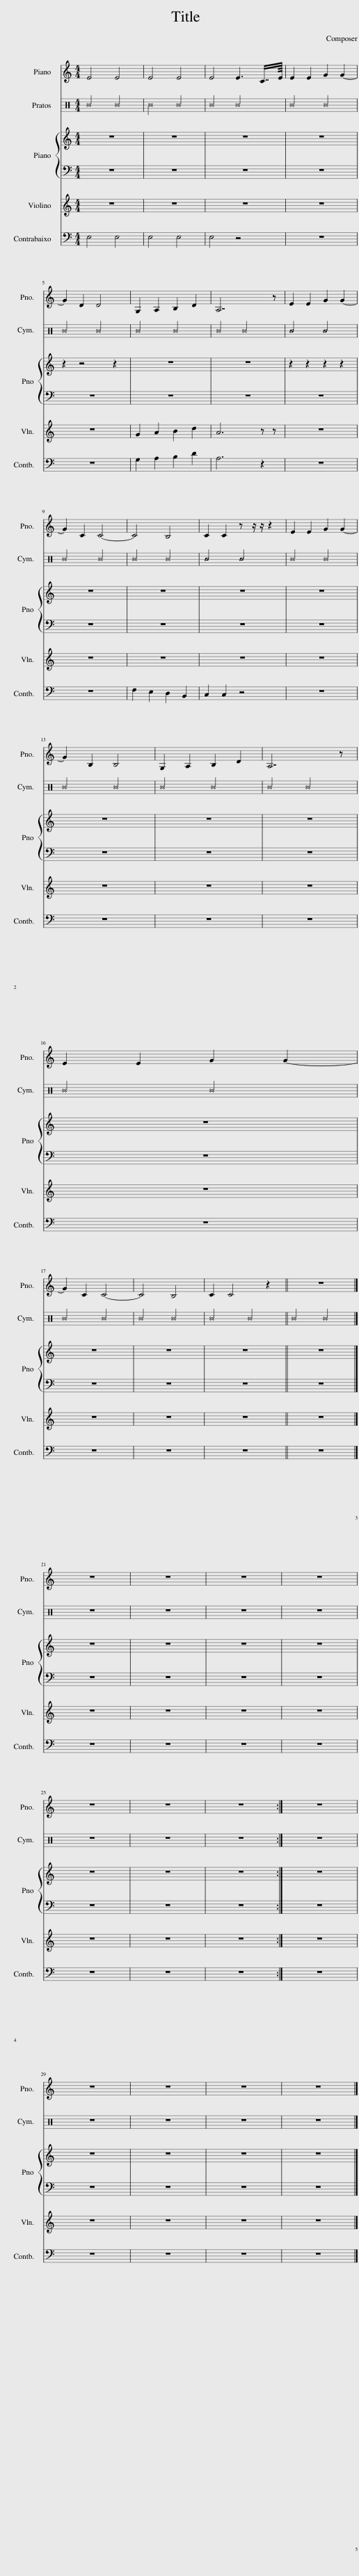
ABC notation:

X:1
%%score 1 2 3 4
L:1/8
M:4/4
I:linebreak $
K:C
V:1 treble
V:2 perc
K:none
V:3 treble
V:4 bass transpose=-12
V:1
 E4 E4 | E4 E4 | E4 E3 C7/8E/8 | E2 E2 G2 G2- |$ G2 D2 D4 | %5
 G,2 A,2 B,2 D2 | A,7 z | E2 E2 G2 G2- |$ G2 C2 C4- | C4 B,4 | %10
 C2 C2 z z/ z/ z2 | E2 E2 G2 G2- |$ G2 B,2 B,4 | G,2 A,2 B,2 D2 | A,7 z |$ %15
 E2 E2 G2 G2- |$ G2 C2 C4- | C4 B,4 | C2 C4 z2 || z8 |]$ %20
 z8 | z8 | z8 | z8 |$ z8 | %25
 z8 | z8 :| z8 |$ z8 | z8 | %30
 z8 | z8 |] %32
V:2
 ^B4 ^B4 | ^B4 ^B4 | ^B4 ^B4 | ^B4 ^B4 |$ ^B4 ^B4 | %5
 ^B4 ^B4 | ^B4 ^B4 | _B4 _B4 |$ ^B4 ^B4 | ^B4 ^B4 | %10
 _B4 _B4 | ^B4 ^B4 |$ ^B4 ^B4 | ^B4 ^B4 | ^B4 ^B4 |$ %15
 ^B4 ^B4 |$ ^B4 ^B4 | ^B4 ^B4 | ^B4 ^B4 || ^B4 ^B4 |]$ %20
 z8 | z8 | z8 | z8 |$ z8 | %25
 z8 | z8 :| z8 |$ z8 | z8 | %30
 z8 | z8 |] %32
V:3
 z8 | z8 | z8 | z8 |$ z8 | %5
 G2 A2 B2 d2 | A6 z z | z8 |$ z8 | z8 | %10
 z8 | z8 |$ z8 | z8 | z8 |$ %15
 z8 |$ z8 | z8 | z8 || z8 |]$ %20
 z8 | z8 | z8 | z8 |$ z8 | %25
 z8 | z8 :| z8 |$ z8 | z8 | %30
 z8 | z8 |] %32
V:4
 E,4 E,4 | E,4 E,4 | E,4 z4 | z8 |$ z8 | %5
 G,2 A,2 B,2 D2 | A,6 z2 | z8 |$ z8 | F,2 E,2 D,2 B,,2 | %10
 C,2 C,2 z4 | z8 |$ z8 | z8 | z8 |$ %15
 z8 |$ z8 | z8 | z8 || z8 |]$ %20
 z8 | z8 | z8 | z8 |$ z8 | %25
 z8 | z8 :| z8 |$ z8 | z8 | %30
 z8 | z8 |] %32
